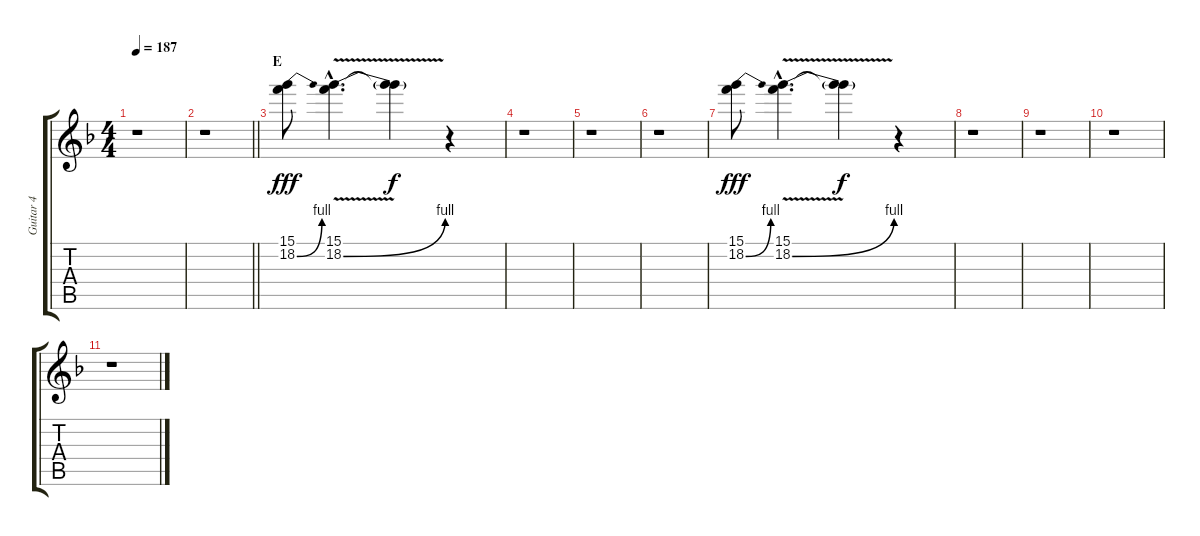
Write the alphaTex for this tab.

\track ("Guitar 4" "Guitar 4") {instrument distortionguitar}
\staff {score tabs}
\tuning (E4 B3 G3 D3 A2 E2) {hide}
\ts (4 4)
\tempo 187
\clef g2
\ks f
r.1{dy f} |
\barLineRight lightlight
r.1 |
\section ("" "E")
(15.1 18.2{be (bend 0 0 60 4)}).8{dy fff} (15.1{hac} 18.2{be (bend 0 0 60 4) v hac}).4{d} (15.1{t} 18.2{t}).4{dy f} r.4 |
r.1 |
r.1 |
r.1 |
(15.1 18.2{be (bend 0 0 60 4)}).8{dy fff} (15.1{hac} 18.2{be (bend 0 0 60 4) v hac}).4{d} (15.1{t} 18.2{t}).4{dy f} r.4 |
r.1 |
r.1 |
r.1 |
r.1
